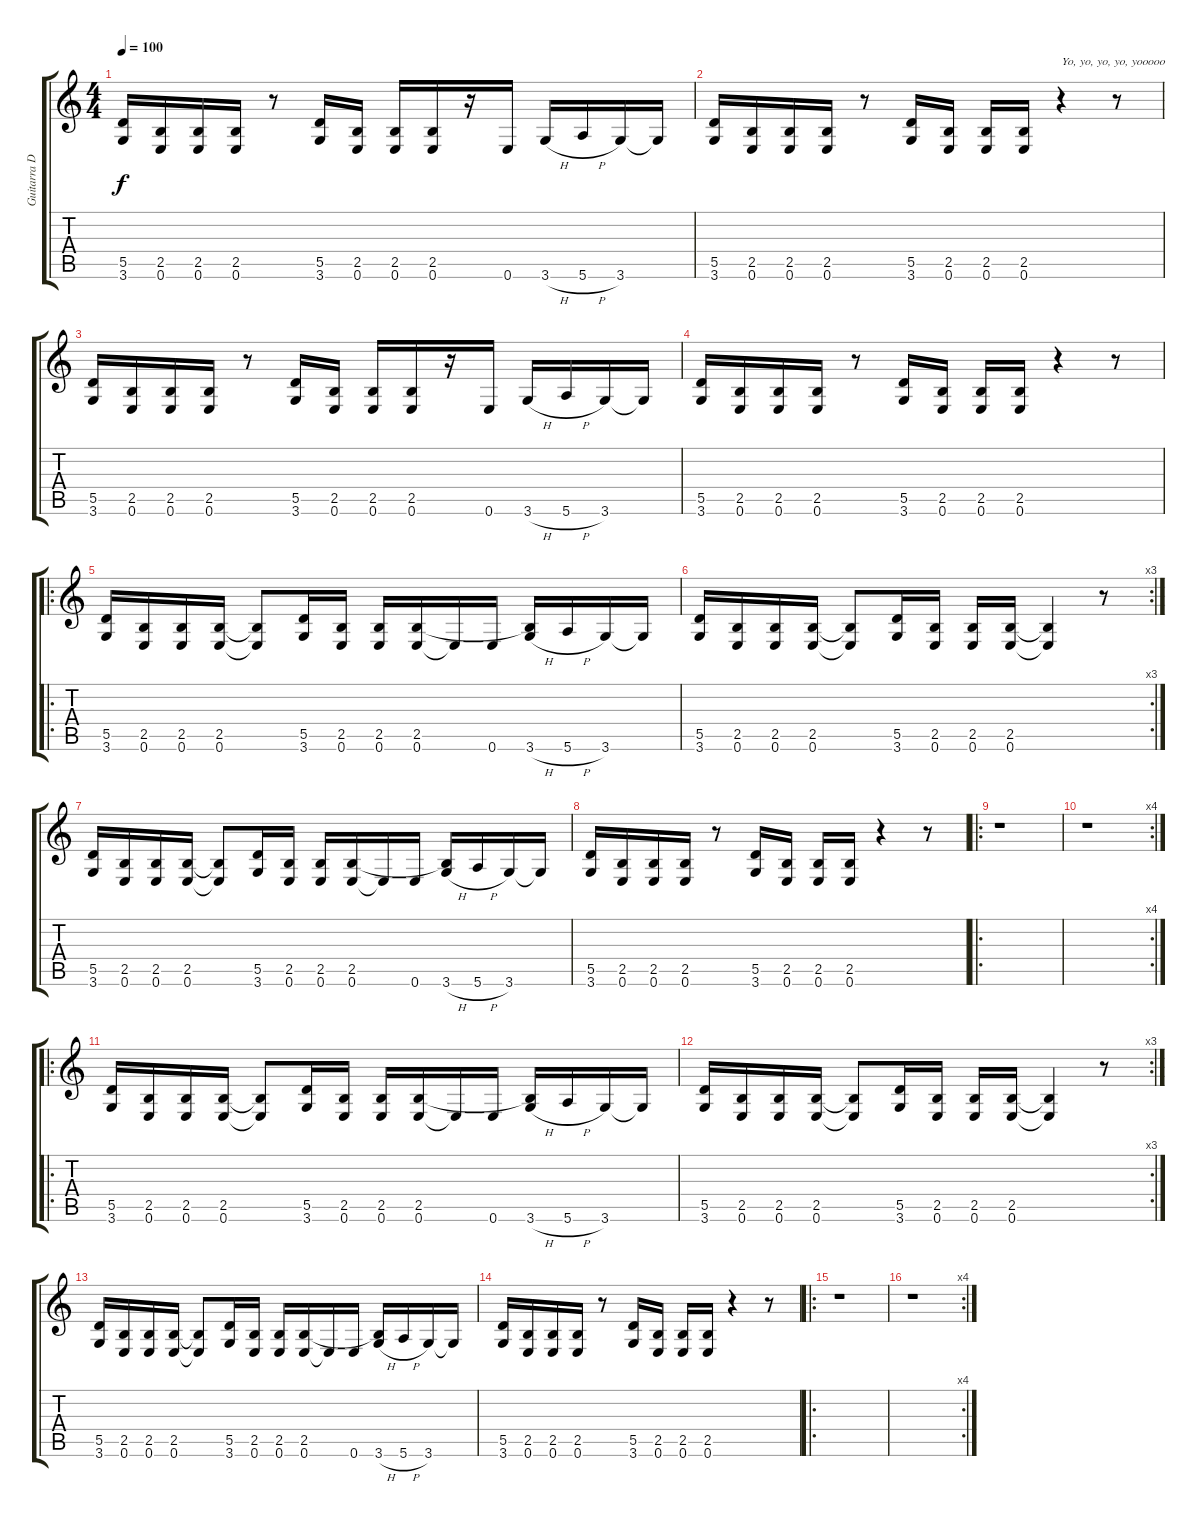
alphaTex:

\track ("Guitarra Distorção" "Guitarra D") {instrument distortionguitar}
\staff {score tabs}
\tuning (E4 B3 G3 D3 A2 E2) {hide}
\ts (4 4)
\tempo 100
\clef g2
\ks c
(5.5 3.6).16{dy f instrument distortionguitar} (2.5 0.6).16 (2.5 0.6).16 (2.5 0.6).16 r.8 (5.5 3.6).16 (2.5 0.6).16 (2.5 0.6).16 (2.5 0.6).16 r.16 0.6.16 3.6{h}.16 5.6{h}.16 3.6.16 3.6{t}.16 |
(5.5 3.6).16 (2.5 0.6).16 (2.5 0.6).16 (2.5 0.6).16 r.8 (5.5 3.6).16 (2.5 0.6).16 (2.5 0.6).16 (2.5 0.6).16 r.4{txt "Yo, yo, yo, yo, yooooo"} r.8 |
(5.5 3.6).16 (2.5 0.6).16 (2.5 0.6).16 (2.5 0.6).16 r.8 (5.5 3.6).16 (2.5 0.6).16 (2.5 0.6).16 (2.5 0.6).16 r.16 0.6.16 3.6{h}.16 5.6{h}.16 3.6.16 3.6{t}.16 |
(5.5 3.6).16 (2.5 0.6).16 (2.5 0.6).16 (2.5 0.6).16 r.8 (5.5 3.6).16 (2.5 0.6).16 (2.5 0.6).16 (2.5 0.6).16 r.4 r.8 |
\ro
(5.5 3.6).16 (2.5 0.6).16 (2.5 0.6).16 (2.5 0.6).16 (2.5{t} 0.6{t}).8 (5.5 3.6).16 (2.5 0.6).16 (2.5 0.6).16 (2.5 0.6).16 0.6{t}.16 0.6.16 (2.5{t} 3.6{h}).16 5.6{h}.16 3.6.16 3.6{t}.16 |
\rc 3
(5.5 3.6).16 (2.5 0.6).16 (2.5 0.6).16 (2.5 0.6).16 (2.5{t} 0.6{t}).8 (5.5 3.6).16 (2.5 0.6).16 (2.5 0.6).16 (2.5 0.6).16 (2.5{t} 0.6{t}).4 r.8 |
(5.5 3.6).16 (2.5 0.6).16 (2.5 0.6).16 (2.5 0.6).16 (2.5{t} 0.6{t}).8 (5.5 3.6).16 (2.5 0.6).16 (2.5 0.6).16 (2.5 0.6).16 0.6{t}.16 0.6.16 (2.5{t} 3.6{h}).16 5.6{h}.16 3.6.16 3.6{t}.16 |
(5.5 3.6).16 (2.5 0.6).16 (2.5 0.6).16 (2.5 0.6).16 r.8 (5.5 3.6).16 (2.5 0.6).16 (2.5 0.6).16 (2.5 0.6).16 r.4 r.8 |
\ro
r.1 |
\rc 4
r.1 |
\ro
(5.5 3.6).16 (2.5 0.6).16 (2.5 0.6).16 (2.5 0.6).16 (2.5{t} 0.6{t}).8 (5.5 3.6).16 (2.5 0.6).16 (2.5 0.6).16 (2.5 0.6).16 0.6{t}.16 0.6.16 (2.5{t} 3.6{h}).16 5.6{h}.16 3.6.16 3.6{t}.16 |
\rc 3
(5.5 3.6).16 (2.5 0.6).16 (2.5 0.6).16 (2.5 0.6).16 (2.5{t} 0.6{t}).8 (5.5 3.6).16 (2.5 0.6).16 (2.5 0.6).16 (2.5 0.6).16 (2.5{t} 0.6{t}).4 r.8 |
(5.5 3.6).16 (2.5 0.6).16 (2.5 0.6).16 (2.5 0.6).16 (2.5{t} 0.6{t}).8 (5.5 3.6).16 (2.5 0.6).16 (2.5 0.6).16 (2.5 0.6).16 0.6{t}.16 0.6.16 (2.5{t} 3.6{h}).16 5.6{h}.16 3.6.16 3.6{t}.16 |
(5.5 3.6).16 (2.5 0.6).16 (2.5 0.6).16 (2.5 0.6).16 r.8 (5.5 3.6).16 (2.5 0.6).16 (2.5 0.6).16 (2.5 0.6).16 r.4 r.8 |
\ro
r.1 |
\rc 4
r.1
